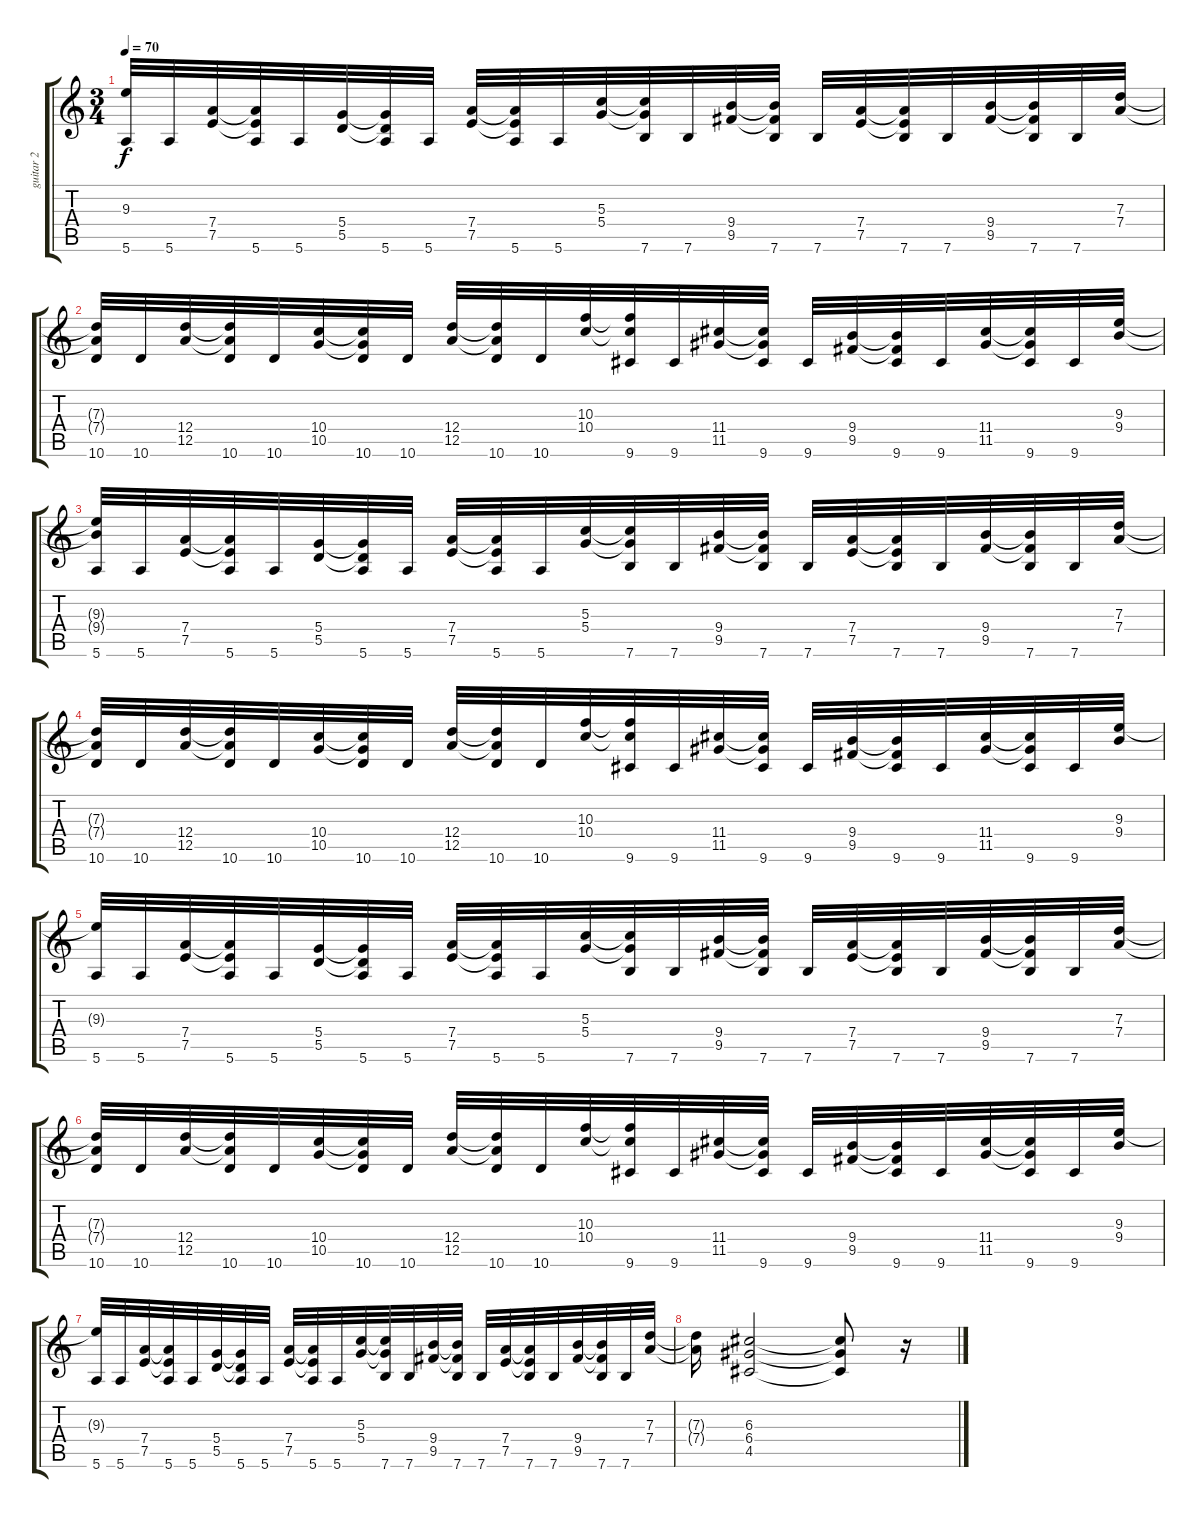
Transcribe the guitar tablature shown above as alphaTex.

\track ("guitar 2" "guitar 2") {instrument overdrivenguitar}
\staff {score tabs}
\tuning (E4 B3 G3 D3 A2 E2) {hide}
\ts (3 4)
\tempo 70
\clef g2
\ks c
(9.3{t} 5.6).32{dy f} 5.6.32 (7.4 7.5).32 (7.4{t} 7.5{t} 5.6).32 5.6.32 (5.4 5.5).32 (5.4{t} 5.5{t} 5.6).32 5.6.32 (7.4 7.5).32 (7.4{t} 7.5{t} 5.6).32 5.6.32 (5.3 5.4).32 (5.3{t} 5.4{t} 7.6).32 7.6.32 (9.4 9.5).32 (9.4{t} 9.5{t} 7.6).32 7.6.32 (7.4 7.5).32 (7.4{t} 7.5{t} 7.6).32 7.6.32 (9.4 9.5).32 (9.4{t} 9.5{t} 7.6).32 7.6.32 (7.3 7.4).32 |
(7.3{t} 7.4{t} 10.6).32 10.6.32 (12.4 12.5).32 (12.4{t} 12.5{t} 10.6).32 10.6.32 (10.4 10.5).32 (10.4{t} 10.5{t} 10.6).32 10.6.32 (12.4 12.5).32 (12.4{t} 12.5{t} 10.6).32 10.6.32 (10.3 10.4).32 (10.3{t} 10.4{t} 9.6).32 9.6.32 (11.4 11.5).32 (11.4{t} 11.5{t} 9.6).32 9.6.32 (9.4 9.5).32 (9.4{t} 9.5{t} 9.6).32 9.6.32 (11.4 11.5).32 (11.4{t} 11.5{t} 9.6).32 9.6.32 (9.3 9.4).32 |
(9.3{t} 9.4{t} 5.6).32 5.6.32 (7.4 7.5).32 (7.4{t} 7.5{t} 5.6).32 5.6.32 (5.4 5.5).32 (5.4{t} 5.5{t} 5.6).32 5.6.32 (7.4 7.5).32 (7.4{t} 7.5{t} 5.6).32 5.6.32 (5.3 5.4).32 (5.3{t} 5.4{t} 7.6).32 7.6.32 (9.4 9.5).32 (9.4{t} 9.5{t} 7.6).32 7.6.32 (7.4 7.5).32 (7.4{t} 7.5{t} 7.6).32 7.6.32 (9.4 9.5).32 (9.4{t} 9.5{t} 7.6).32 7.6.32 (7.3 7.4).32 |
(7.3{t} 7.4{t} 10.6).32 10.6.32 (12.4 12.5).32 (12.4{t} 12.5{t} 10.6).32 10.6.32 (10.4 10.5).32 (10.4{t} 10.5{t} 10.6).32 10.6.32 (12.4 12.5).32 (12.4{t} 12.5{t} 10.6).32 10.6.32 (10.3 10.4).32 (10.3{t} 10.4{t} 9.6).32 9.6.32 (11.4 11.5).32 (11.4{t} 11.5{t} 9.6).32 9.6.32 (9.4 9.5).32 (9.4{t} 9.5{t} 9.6).32 9.6.32 (11.4 11.5).32 (11.4{t} 11.5{t} 9.6).32 9.6.32 (9.3 9.4).32 |
(9.3{t} 5.6).32 5.6.32 (7.4 7.5).32 (7.4{t} 7.5{t} 5.6).32 5.6.32 (5.4 5.5).32 (5.4{t} 5.5{t} 5.6).32 5.6.32 (7.4 7.5).32 (7.4{t} 7.5{t} 5.6).32 5.6.32 (5.3 5.4).32 (5.3{t} 5.4{t} 7.6).32 7.6.32 (9.4 9.5).32 (9.4{t} 9.5{t} 7.6).32 7.6.32 (7.4 7.5).32 (7.4{t} 7.5{t} 7.6).32 7.6.32 (9.4 9.5).32 (9.4{t} 9.5{t} 7.6).32 7.6.32 (7.3 7.4).32 |
(7.3{t} 7.4{t} 10.6).32 10.6.32 (12.4 12.5).32 (12.4{t} 12.5{t} 10.6).32 10.6.32 (10.4 10.5).32 (10.4{t} 10.5{t} 10.6).32 10.6.32 (12.4 12.5).32 (12.4{t} 12.5{t} 10.6).32 10.6.32 (10.3 10.4).32 (10.3{t} 10.4{t} 9.6).32 9.6.32 (11.4 11.5).32 (11.4{t} 11.5{t} 9.6).32 9.6.32 (9.4 9.5).32 (9.4{t} 9.5{t} 9.6).32 9.6.32 (11.4 11.5).32 (11.4{t} 11.5{t} 9.6).32 9.6.32 (9.3 9.4).32 |
(9.3{t} 5.6).32 5.6.32 (7.4 7.5).32 (7.4{t} 7.5{t} 5.6).32 5.6.32 (5.4 5.5).32 (5.4{t} 5.5{t} 5.6).32 5.6.32 (7.4 7.5).32 (7.4{t} 7.5{t} 5.6).32 5.6.32 (5.3 5.4).32 (5.3{t} 5.4{t} 7.6).32 7.6.32 (9.4 9.5).32 (9.4{t} 9.5{t} 7.6).32 7.6.32 (7.4 7.5).32 (7.4{t} 7.5{t} 7.6).32 7.6.32 (9.4 9.5).32 (9.4{t} 9.5{t} 7.6).32 7.6.32 (7.3 7.4).32 |
(7.3{t} 7.4{t}).16 (6.3 6.4 4.5).2 (6.3{t} 6.4{t} 4.5{t}).8 r.16
